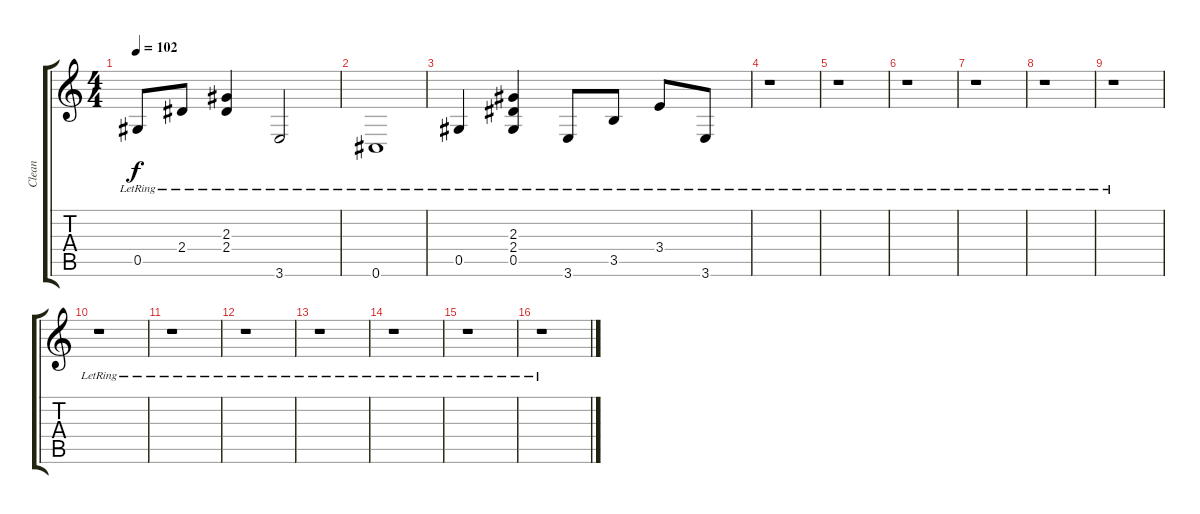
\track ("Clean" "Clean") {instrument electricguitarclean}
\staff {score tabs}
\tuning (Eb4 Bb3 Gb3 Db3 Ab2 Db2) {hide}
\ts (4 4)
\tempo 102
\clef g2
\ks c
0.5{lr}.8{dy f} 2.4{lr}.8 (2.3{lr} 2.4{lr}).4 3.6{lr}.2 |
0.6{lr}.1 |
0.5{lr}.4 (2.3{lr} 2.4{lr} 0.5{lr}).4 3.6{lr}.8 3.5{lr}.8 3.4{lr}.8 3.6{lr}.8 |
r.1 |
r.1 |
r.1 |
r.1 |
r.1 |
r.1 |
r.1 |
r.1 |
r.1 |
r.1 |
r.1 |
r.1 |
r.1
